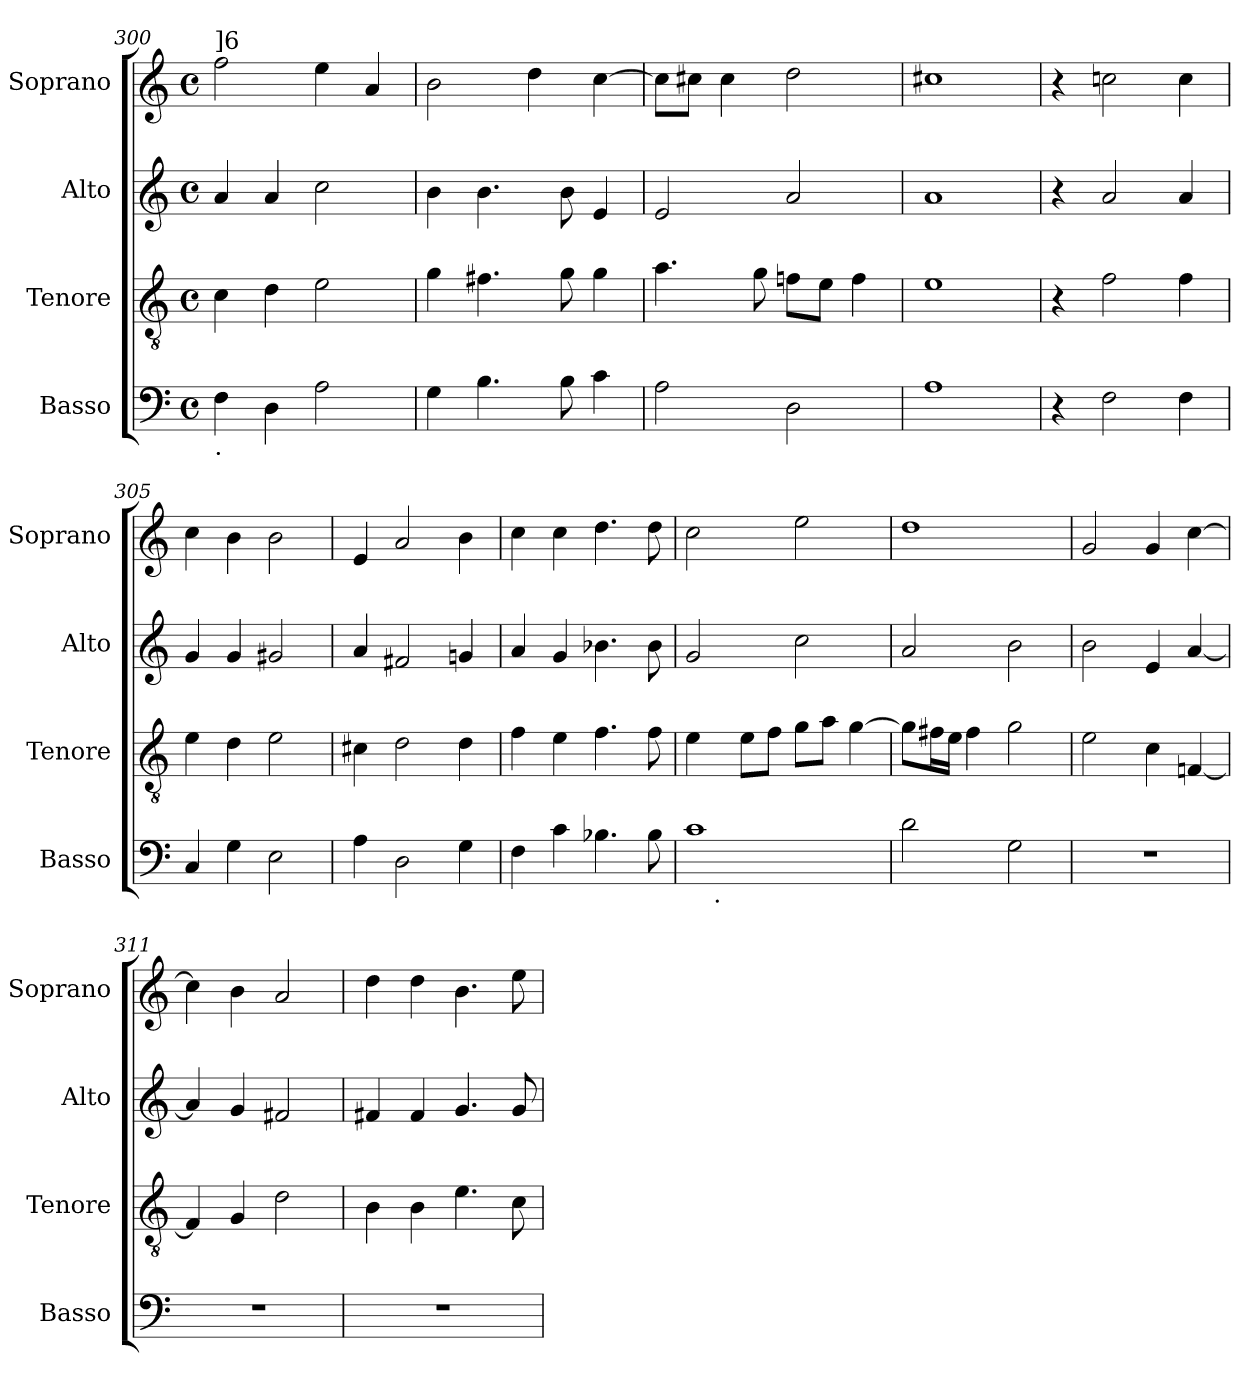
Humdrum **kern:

**kern	**kern	**kern	**kern
*part4	*part3	*part2	*part1
*staff4	*staff3	*staff2	*staff1
*I"Basso	*I"Tenore	*I"Alto	*I"Soprano
*I'Basso	*I'Tenore	*I'Alto	*I'Soprano
!!LO:LB:g=z
*clefF4	*clefGv2	*clefG2	*clefG2
*k[]	*k[]	*k[]	*k[]
*C:	*C:	*C:	*C:
*M4/4	*M4/4	*M4/4	*M4/4
*met(c)	*met(c)	*met(c)	*met(c)
=300	=300	=300	=300
!	!	!	!LO:TX:a:t=]6
!LO:TX:b:t=.	!	!	!
4F\	4c\	4a/	2ff\
4D\	4d\	4a/	.
2A\	2e\	2cc\	4ee\
.	.	.	4a/
=301	=301	=301	=301
4G\	4g\	4b\	2b\
4.B\	4.f#X\	4.b\	.
.	.	.	4dd\
8B\	8g\	8b\	.
4c\	4g\	4e/	[>4cc\
=302	=302	=302	=302
2A\	4.a\	2e/	8cc\L]
.	.	.	8cc#X\J
.	.	.	4cc#\
.	8g\	.	.
2D\	8fn\L	2a/	2dd\
.	8e\J	.	.
.	4f\	.	.
=303	=303	=303	=303
1A	1e	1a	1cc#X
=304	=304	=304	=304
4r	4r	4r	4r
2F\	2f\	2a/	2ccn\
4F\	4f\	4a/	4cc\
=305	=305	=305	=305
4C/	4e\	4g/	4cc\
4G\	4d\	4g/	4b\
2E\	2e\	2g#X/	2b\
=306	=306	=306	=306
4A\	4c#X\	4a/	4e/
2D\	2d\	2f#X/	2a/
4G\	4d\	4gn/	4b\
=307	=307	=307	=307
4F\	4f\	4a/	4cc\
4c\	4e\	4g/	4cc\
4.B-X\	4.f\	4.b-X\	4.dd\
8B-\	8f\	8b-\	8dd\
!!LO:LB:g=z
=308	=308	=308	=308
*^	*	*	*
1c	8ryy	4e\	2g/	2cc\
!	!LO:TX:b:t=.	!	!	!
.	2..ryy	.	.	.
.	.	8e\L	.	.
.	.	8f\J	.	.
.	.	8g\L	2cc\	2ee\
.	.	8a\J	.	.
.	.	[>4g\	.	.
*v	*v	*	*	*
=309	=309	=309	=309
2d\	8g\L]	2a/	1dd
.	16f#X\L	.	.
.	16e\JJ	.	.
.	4f#\	.	.
2G\	2g\	2b\	.
=310	=310	=310	=310
1r	2e\	2b\	2g/
.	4c\	4e/	4g/
.	[<4Fn/	[<4a/	[>4cc\
=311	=311	=311	=311
1r	4F/]	4a/]	4cc\]
.	4G/	4g/	4b\
.	2d\	2f#X/	2a/
=312	=312	=312	=312
1r	4B\	4f#X/	4dd\
.	4B\	4f#/	4dd\
.	4.e\	4.g/	4.b\
.	8c\	8g/	8ee\
=	=	=	=
*-	*-	*-	*-
